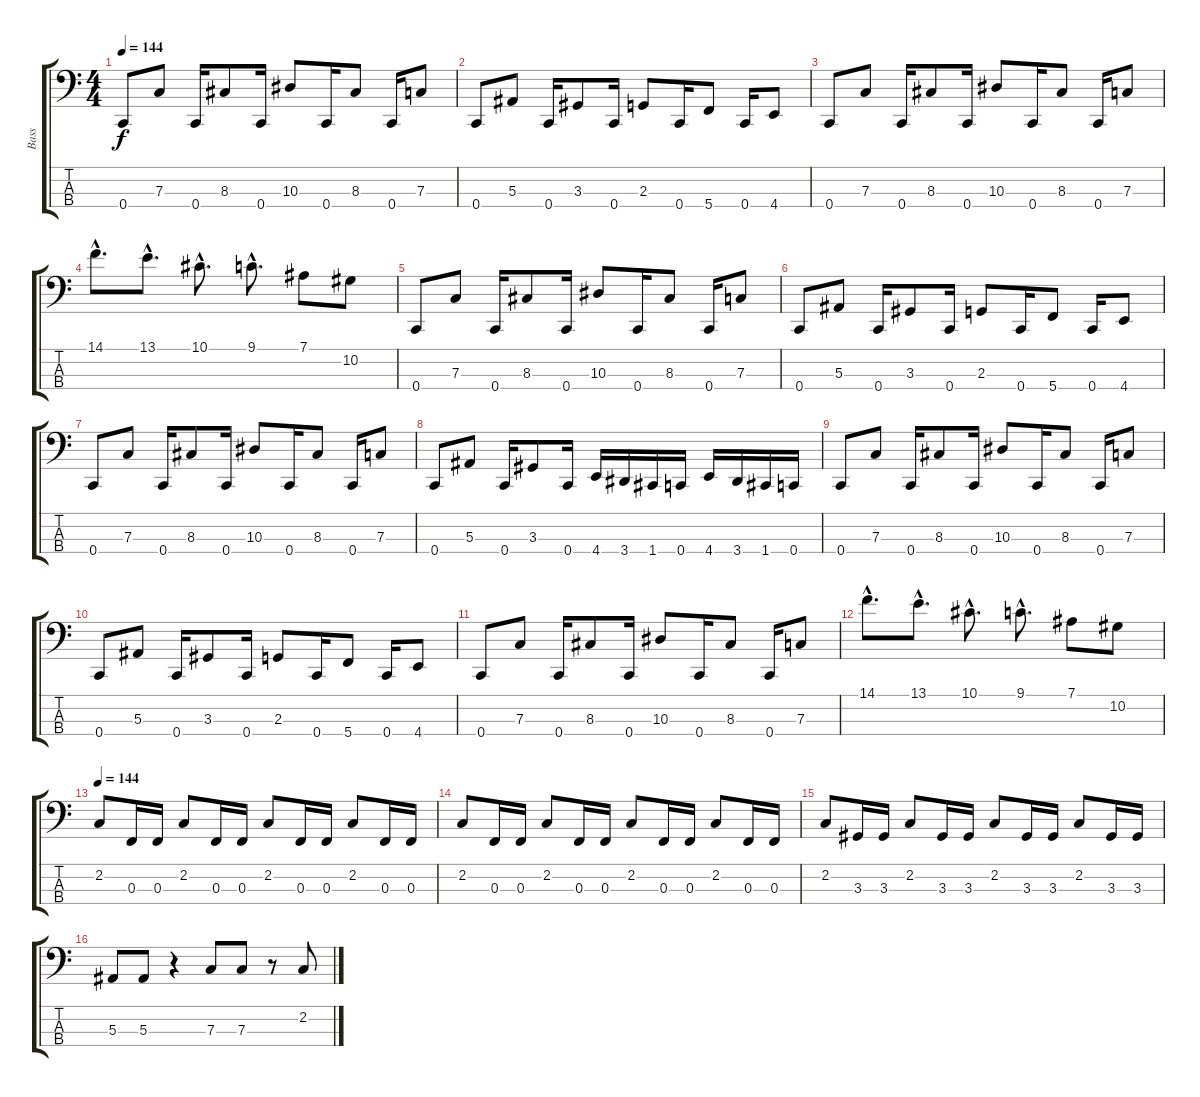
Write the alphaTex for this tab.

\track ("Bass" "Bass") {instrument electricbasspick}
\staff {score tabs}
\tuning (Eb2 Bb1 F1 C1) {hide}
\ts (4 4)
\tempo 144
\clef f4
\ks c
0.4.8{dy f} 7.3.8 0.4.16 8.3.8 0.4.16 10.3.8 0.4.16 8.3.8 0.4.16 7.3.8 |
0.4.8 5.3.8 0.4.16 3.3.8 0.4.16 2.3.8 0.4.16 5.4.8 0.4.16 4.4.8 |
0.4.8 7.3.8 0.4.16 8.3.8 0.4.16 10.3.8 0.4.16 8.3.8 0.4.16 7.3.8 |
14.1{hac}.8{d} 13.1{hac}.8{d} 10.1{hac}.8{d} 9.1{hac}.8{d} 7.1.8 10.2.8 |
0.4.8 7.3.8 0.4.16 8.3.8 0.4.16 10.3.8 0.4.16 8.3.8 0.4.16 7.3.8 |
0.4.8 5.3.8 0.4.16 3.3.8 0.4.16 2.3.8 0.4.16 5.4.8 0.4.16 4.4.8 |
0.4.8 7.3.8 0.4.16 8.3.8 0.4.16 10.3.8 0.4.16 8.3.8 0.4.16 7.3.8 |
0.4.8 5.3.8 0.4.16 3.3.8 0.4.16 4.4.16 3.4.16 1.4.16 0.4.16 4.4.16 3.4.16 1.4.16 0.4.16 |
0.4.8 7.3.8 0.4.16 8.3.8 0.4.16 10.3.8 0.4.16 8.3.8 0.4.16 7.3.8 |
0.4.8 5.3.8 0.4.16 3.3.8 0.4.16 2.3.8 0.4.16 5.4.8 0.4.16 4.4.8 |
0.4.8 7.3.8 0.4.16 8.3.8 0.4.16 10.3.8 0.4.16 8.3.8 0.4.16 7.3.8 |
14.1{hac}.8{d} 13.1{hac}.8{d} 10.1{hac}.8{d} 9.1{hac}.8{d} 7.1.8 10.2.8 |
\tempo 144
2.2.8 0.3.16 0.3.16 2.2.8 0.3.16 0.3.16 2.2.8 0.3.16 0.3.16 2.2.8 0.3.16 0.3.16 |
2.2.8 0.3.16 0.3.16 2.2.8 0.3.16 0.3.16 2.2.8 0.3.16 0.3.16 2.2.8 0.3.16 0.3.16 |
2.2.8 3.3.16 3.3.16 2.2.8 3.3.16 3.3.16 2.2.8 3.3.16 3.3.16 2.2.8 3.3.16 3.3.16 |
5.3.8 5.3.8 r.4 7.3.8 7.3.8 r.8 2.2.8
